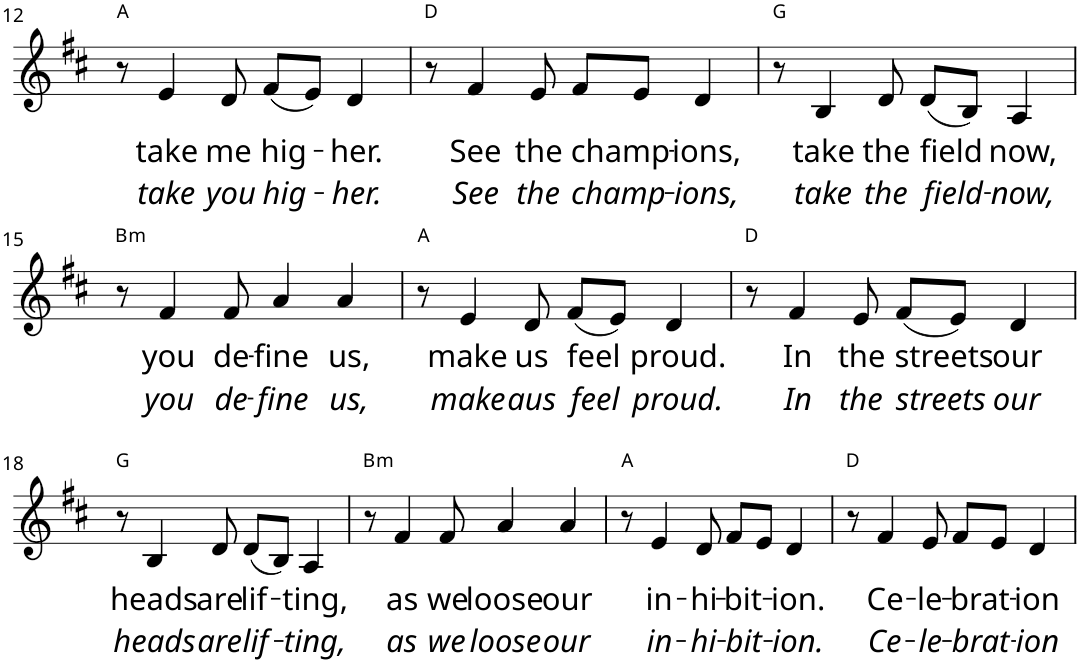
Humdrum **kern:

**kern	**text	**text	**harte
*part1	*part1	*part1	*part1
*staff1	*staff1	*staff1	*
*I"P1	*	*	*
!!LO:PB:g=z
*clefG2	*	*	*
*k[f#c#]	*	*	*
*M4/4	*	*	*
=12	=12	=12	=12
8r	.	.	A:maj
!	!LO:LY:b	!LO:LY:b	!
4e/	take	take	.
!	!LO:LY:b	!LO:LY:b	!
8d/	me	you	.
!	!LO:LY:b	!LO:LY:b	!
(8f#/L	hig-	hig-	.
8e/J)	.	.	.
!	!LO:LY:b	!LO:LY:b	!
4d/	-her.	-her.	.
=13	=13	=13	=13
8r	.	.	D:maj
!	!LO:LY:b	!LO:LY:b	!
4f#/	See	See	.
!	!LO:LY:b	!LO:LY:b	!
8e/	the	the	.
!	!LO:LY:b	!LO:LY:b	!
8f#/L	champ-	champ-	.
8e/J	.	.	.
!	!LO:LY:b	!LO:LY:b	!
4d/	-ions,	-ions,	.
=14	=14	=14	=14
8r	.	.	G:maj
!	!LO:LY:b	!LO:LY:b	!
4B/	take	take	.
!	!LO:LY:b	!LO:LY:b	!
8d/	the	the	.
!	!LO:LY:b	!LO:LY:b	!
(8d/L	field	field-	.
8B/J)	.	.	.
!	!LO:LY:b	!LO:LY:b	!
4A/	now,	-now,	.
!!LO:LB:g=z
=15	=15	=15	=15
!	!	!	!LO:H:kt=m
8r	.	.	B:min
!	!LO:LY:b	!LO:LY:b	!
4f#/	you	you	.
!	!LO:LY:b	!LO:LY:b	!
8f#/	de-	de-	.
!	!LO:LY:b	!LO:LY:b	!
4a/	-fine	-fine	.
!	!LO:LY:b	!LO:LY:b	!
4a/	us,	us,	.
=16	=16	=16	=16
8r	.	.	A:maj
!	!LO:LY:b	!LO:LY:b	!
4e/	make	make	.
!	!LO:LY:b	!LO:LY:b	!
8d/	us	aus	.
!	!LO:LY:b	!LO:LY:b	!
(8f#/L	feel	feel	.
8e/J)	.	.	.
!	!LO:LY:b	!LO:LY:b	!
4d/	proud.	proud.	.
=17	=17	=17	=17
8r	.	.	D:maj
!	!LO:LY:b	!LO:LY:b	!
4f#/	In	In	.
!	!LO:LY:b	!LO:LY:b	!
8e/	the	the	.
!	!LO:LY:b	!LO:LY:b	!
(8f#/L	streets	streets	.
8e/J)	.	.	.
!	!LO:LY:b	!LO:LY:b	!
4d/	our	our	.
!!LO:LB:g=z
=18	=18	=18	=18
8r	.	.	G:maj
!	!LO:LY:b	!LO:LY:b	!
4B/	heads	heads	.
!	!LO:LY:b	!LO:LY:b	!
8d/	are	are	.
!	!LO:LY:b	!LO:LY:b	!
(8d/L	lif-	lif-	.
8B/J)	.	.	.
!	!LO:LY:b	!LO:LY:b	!
4A/	-ting,	-ting,	.
=19	=19	=19	=19
!	!	!	!LO:H:kt=m
8r	.	.	B:min
!	!LO:LY:b	!LO:LY:b	!
4f#/	as	as	.
!	!LO:LY:b	!LO:LY:b	!
8f#/	we	we	.
!	!LO:LY:b	!LO:LY:b	!
4a/	loose	loose	.
!	!LO:LY:b	!LO:LY:b	!
4a/	our	our	.
=20	=20	=20	=20
8r	.	.	A:maj
!	!LO:LY:b	!LO:LY:b	!
4e/	in-	in-	.
!	!LO:LY:b	!LO:LY:b	!
8d/	-hi-	-hi-	.
!	!LO:LY:b	!LO:LY:b	!
8f#/L	-bit-	-bit-	.
8e/J	.	.	.
!	!LO:LY:b	!LO:LY:b	!
4d/	-ion.	-ion.	.
=21	=21	=21	=21
8r	.	.	D:maj
!	!LO:LY:b	!LO:LY:b	!
4f#/	Ce-	Ce-	.
!	!LO:LY:b	!LO:LY:b	!
8e/	-le-	-le-	.
!	!LO:LY:b	!LO:LY:b	!
8f#/L	-brat-	-brat-	.
8e/J	.	.	.
!	!LO:LY:b	!LO:LY:b	!
4d/	-ion	-ion	.
=	=	=	=
*-	*-	*-	*-
